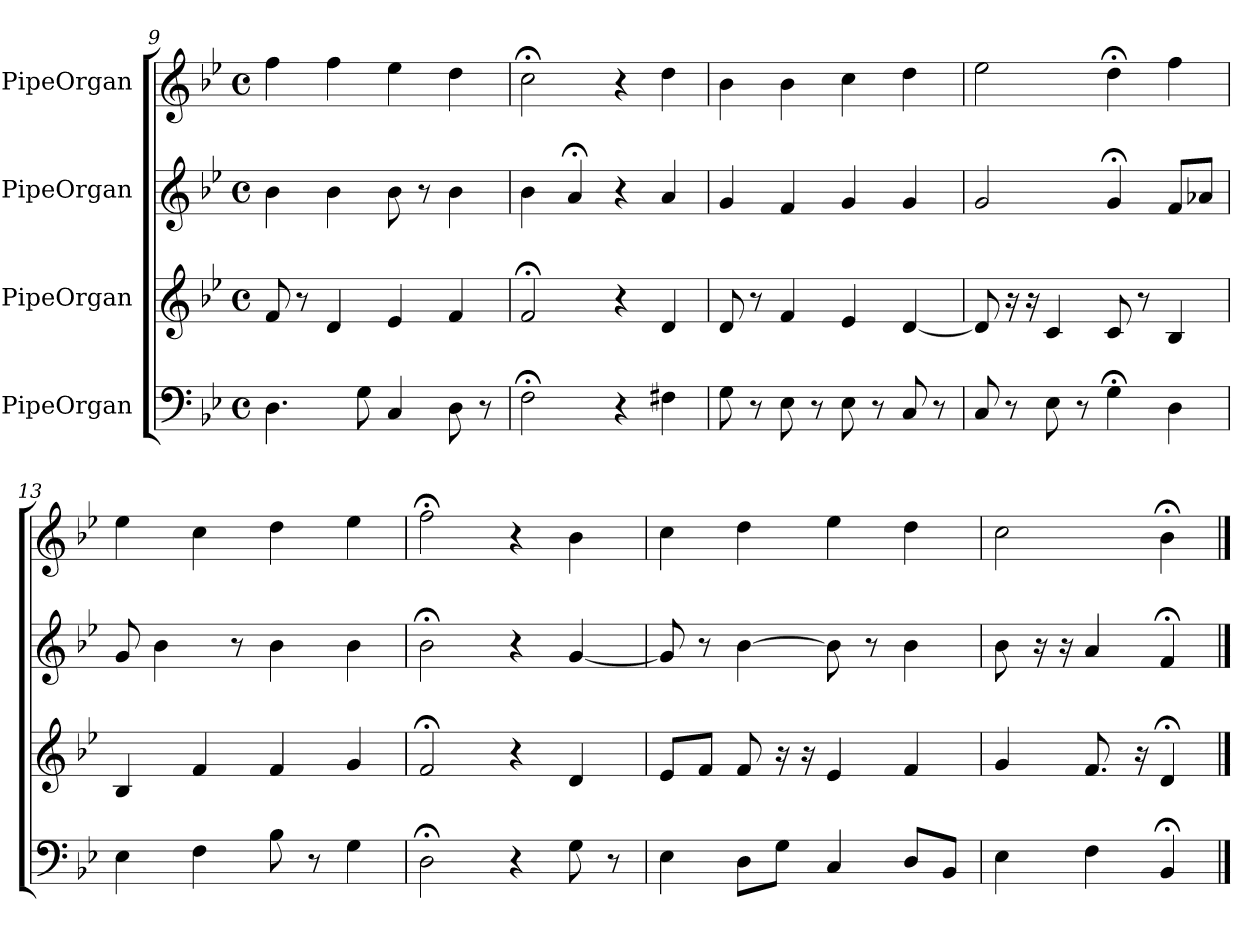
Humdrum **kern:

**kern	**kern	**kern	**kern
*part4	*part3	*part2	*part1
*staff4	*staff3	*staff2	*staff1
*I"PipeOrgan	*I"PipeOrgan	*I"PipeOrgan	*I"PipeOrgan
*k[b-e-]	*k[b-e-]	*k[b-e-]	*k[b-e-]
*B-:	*B-:	*B-:	*B-:
*M4/4	*M4/4	*M4/4	*M4/4
*met(c)	*met(c)	*met(c)	*met(c)
=9	=9	=9	=9
4.D	8f	4b-	4ff
.	8r	.	.
.	4d	4b-	4ff
8G	.	.	.
4C	4e-	8b-	4ee-
.	.	8r	.
8D	4f	4b-	4dd
8r	.	.	.
=10	=10	=10	=10
2F;<	2f;<	4b-	2cc;<
.	.	4a;<	.
4r	4r	4r	4r
4F#X	4d	4a	4dd
=11	=11	=11	=11
8G	8d	4g	4b-
8r	8r	.	.
8E-	4f	4f	4b-
8r	.	.	.
8E-	4e-	4g	4cc
8r	.	.	.
8C	[4d	4g	4dd
8r	.	.	.
=12	=12	=12	=12
8C	8d]	2g	2ee-
8r	16r	.	.
.	16r	.	.
8E-	4c	.	.
8r	.	.	.
4G;<	8c	4g;<	4dd;<
.	8r	.	.
4D	4B-	8fL	4ff
.	.	8a-XJ	.
=13	=13	=13	=13
4E-	4B-	8g	4ee-
.	.	4b-	.
4F	4f	.	4cc
.	.	8r	.
8B-	4f	4b-	4dd
8r	.	.	.
4G	4g	4b-	4ee-
=14	=14	=14	=14
2D;<	2f;<	2b-;<	2ff;<
4r	4r	4r	4r
8G	4d	[4g	4b-
8r	.	.	.
=15	=15	=15	=15
4E-	8e-L	8g]	4cc
.	8fJ	8r	.
8DL	8f	[4b-	4dd
8GJ	16r	.	.
.	16r	.	.
4C	4e-	8b-]	4ee-
.	.	8r	.
8DL	4f	4b-	4dd
8BB-J	.	.	.
=16	=16	=16	=16
4E-	4g	8b-	2cc
.	.	16r	.
.	.	16r	.
4F	8.f	4a	.
.	16r	.	.
4BB-;<	4d;<	4f;<	4b-;<
==	==	==	==
*-	*-	*-	*-
